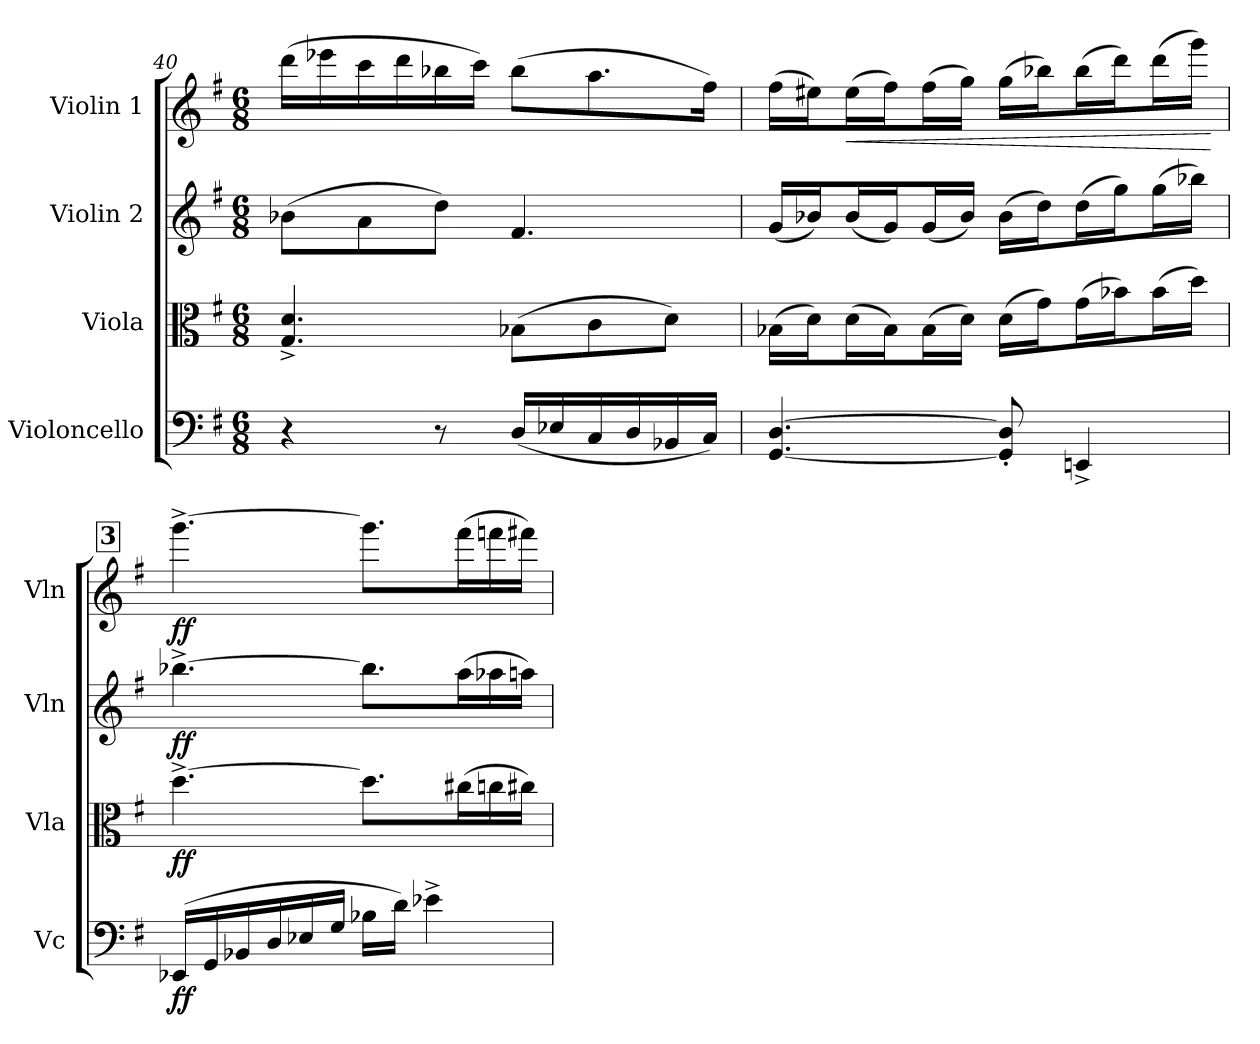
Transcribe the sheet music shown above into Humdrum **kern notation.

**kern	**dynam	**kern	**dynam	**kern	**dynam	**kern	**dynam
*part4	*part4	*part3	*part3	*part2	*part2	*part1	*part1
*staff4	*staff4	*staff3	*staff3	*staff2	*staff2	*staff1	*staff1
*I"Violoncello	*	*I"Viola	*	*I"Violin 2	*	*I"Violin 1	*
*I'Vc	*	*I'Vla	*	*I'Vln	*	*I'Vln	*
*clefF4	*	*clefC3	*	*clefG2	*	*clefG2	*
*k[f#]	*	*k[f#]	*	*k[f#]	*	*k[f#]	*
*M6/8	*	*M6/8	*	*M6/8	*	*M6/8	*
=40	=40	=40	=40	=40	=40	=40	=40
4r	.	4.G/^ 4.d/^	.	(8b-X\L	.	(16ddd\LL	.
.	.	.	.	.	.	16eee-X\	.
.	.	.	.	8a\	.	16ccc\	.
.	.	.	.	.	.	16ddd\	.
8r	.	.	.	8dd\J)	.	16bb-X\	.
.	.	.	.	.	.	16ccc\JJ)	.
(16D/LL	.	(8B-X\L	.	4.f#/	.	(8bb-\L	.
16E-X/	.	.	.	.	.	.	.
16C/	.	8c\	.	.	.	8.aa\	.
16D/	.	.	.	.	.	.	.
16BB-X/	.	8d\J)	.	.	.	.	.
16C/JJ)	.	.	.	.	.	16ff#\Jk)	.
!!LO:LB:g=z
=41	=41	=41	=41	=41	=41	=41	=41
[4.GG/ [4.D/	.	(16B-X\LL	.	(16g/LL	.	(16ff#\LL	.
.	.	16d\J)	.	16b-X/J)	.	16ee#X\J)	.
!	!	!	!	!	!	!	!LO:HP:b
.	.	(16d\L	.	(16b-/L	.	(16ee#\L	<
.	.	16B-\J)	.	16g/J)	.	16ff#\J)	.
.	.	(16B-\L	.	(16g/L	.	(16ff#\L	.
.	.	16d\JJ)	.	16b-/JJ)	.	16gg\JJ)	.
8GG/]' 8D/]'	.	(16d\LL	.	(16b-\LL	.	(16gg\LL	.
.	.	16g\J)	.	16dd\J)	.	16bb-X\J)	.
4EEn^/	.	(16g\L	.	(16dd\L	.	(16bb-\L	.
.	.	16b-X\J)	.	16gg\J)	.	16ddd\J)	.
.	.	(16b-\L	.	(16gg\L	.	(16ddd\L	.
.	.	16dd\JJ)	.	16bb-X\JJ)	.	16ggg\JJ)	.
.	.	.	.	.	.	.	[
!!LO:REH:place=s1:a:B:cj:fs=14:t=3
=42	=42	=42	=42	=42	=42	=42	=42
!	!LO:DY:b	!	!LO:DY:b	!	!LO:DY:b	!	!LO:DY:b
(16EE-X/LL	ff	[4.dd^\	ff	[4.bb-X^\	ff	[4.ggg^\	ff
16GG/	.	.	.	.	.	.	.
16BB-X/	.	.	.	.	.	.	.
16D/	.	.	.	.	.	.	.
16E-X/	.	.	.	.	.	.	.
16G/JJ	.	.	.	.	.	.	.
16B-X\LL	.	8.dd\L]	.	8.bb-\L]	.	8.ggg\L]	.
16d\JJ)	.	.	.	.	.	.	.
4e-X^\	.	.	.	.	.	.	.
.	.	(16cc#X\L	.	(16aa\L	.	(16fff#\L	.
.	.	16ccn\	.	16aa-X\	.	16fffn\	.
.	.	16cc#X\JJ)	.	16aan\JJ)	.	16fff#X\JJ)	.
=	=	=	=	=	=	=	=
*-	*-	*-	*-	*-	*-	*-	*-
